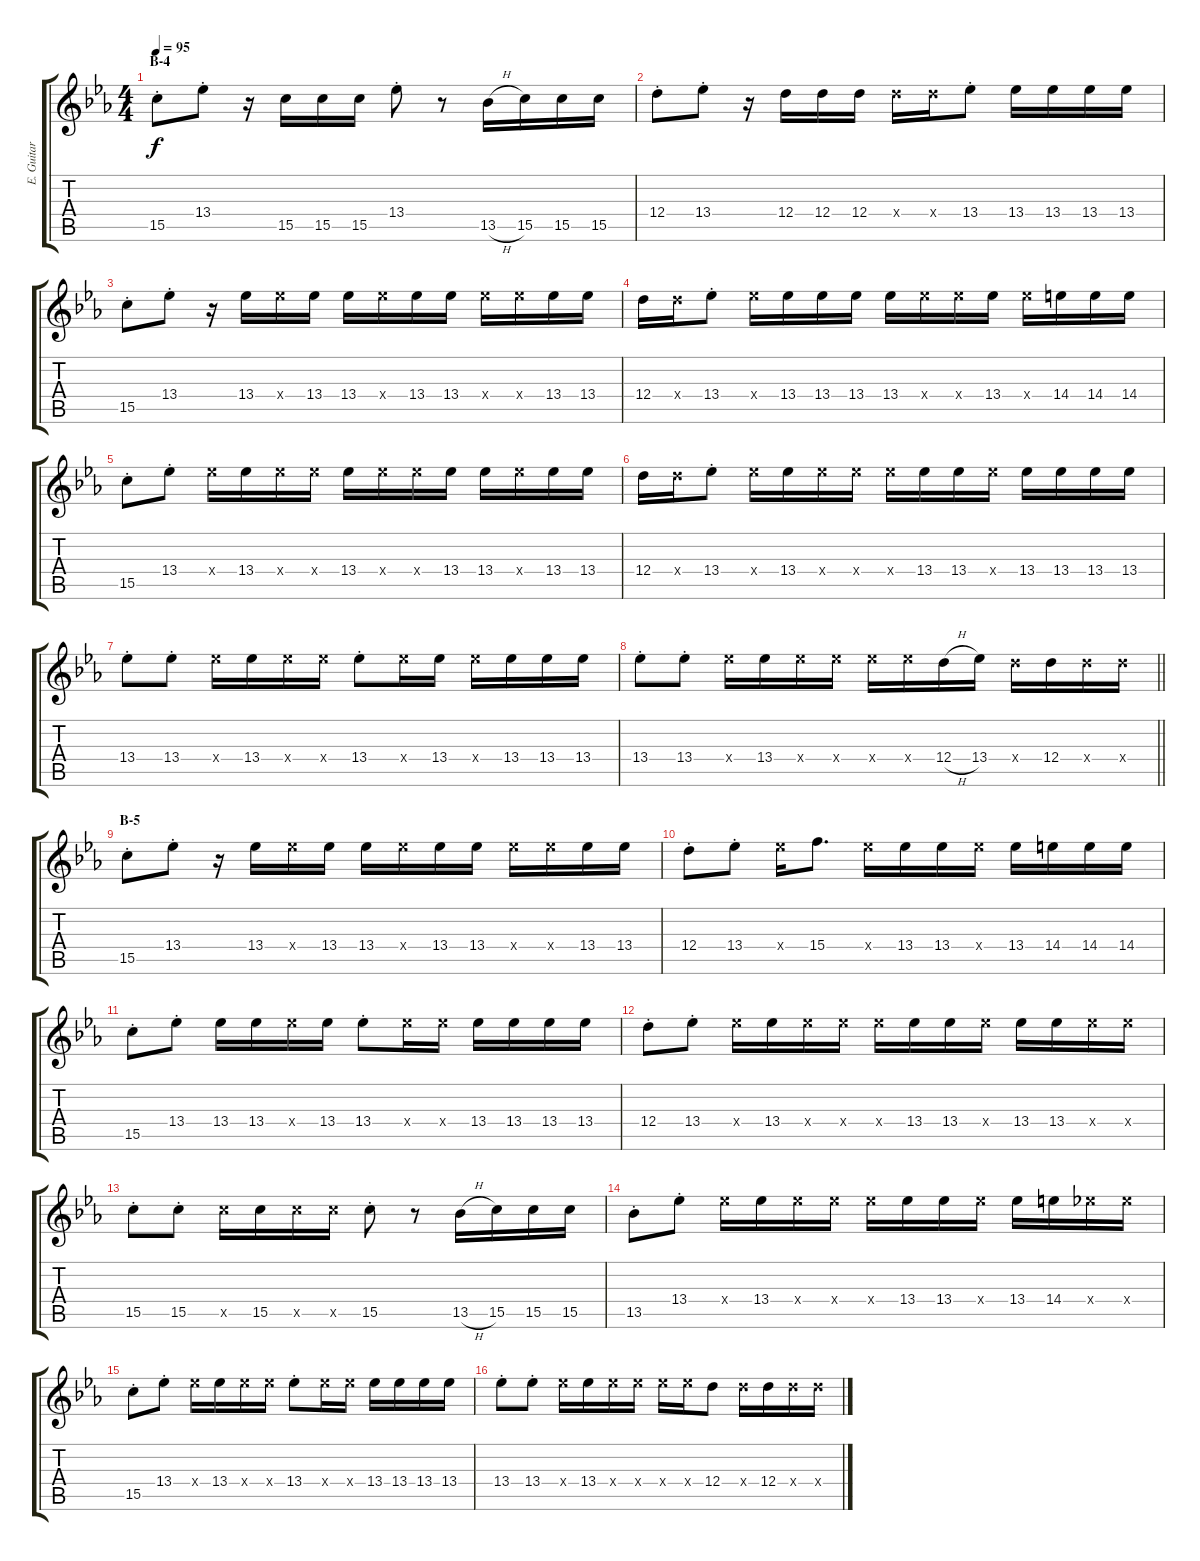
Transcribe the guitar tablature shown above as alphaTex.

\track ("E. Guitar V" "E. Guitar ") {instrument overdrivenguitar}
\staff {score tabs}
\tuning (E4 B3 G3 D3 A2 E2) {hide}
\ts (4 4)
\section ("" "B-4")
\tempo 95
\clef g2
\ks cminor
15.5{st}.8{dy f} 13.4{st}.8 r.16 15.5.16 15.5.16 15.5.16 13.4{st}.8 r.8 13.5{h}.16 15.5.16 15.5.16 15.5.16 |
12.4{st}.8 13.4{st}.8 r.16 12.4.16 12.4.16 12.4.16 12.4{x}.16 12.4{x}.16 13.4{st}.8 13.4.16 13.4.16 13.4.16 13.4.16 |
15.5{st}.8 13.4{st}.8 r.16 13.4.16 13.4{x}.16 13.4.16 13.4.16 13.4{x}.16 13.4.16 13.4.16 13.4{x}.16 13.4{x}.16 13.4.16 13.4.16 |
12.4.16 12.4{x}.16 13.4{st}.8 13.4{x}.16 13.4.16 13.4.16 13.4.16 13.4.16 13.4{x}.16 13.4{x}.16 13.4.16 13.4{x}.16 14.4.16 14.4.16 14.4.16 |
15.5{st}.8 13.4{st}.8 13.4{x}.16 13.4.16 13.4{x}.16 13.4{x}.16 13.4.16 13.4{x}.16 13.4{x}.16 13.4.16 13.4.16 13.4{x}.16 13.4.16 13.4.16 |
12.4.16 12.4{x}.16 13.4{st}.8 13.4{x}.16 13.4.16 13.4{x}.16 13.4{x}.16 13.4{x}.16 13.4.16 13.4.16 13.4{x}.16 13.4.16 13.4.16 13.4.16 13.4.16 |
13.4{st}.8 13.4{st}.8 13.4{x}.16 13.4.16 13.4{x}.16 13.4{x}.16 13.4{st}.8 13.4{x}.16 13.4.16 13.4{x}.16 13.4.16 13.4.16 13.4.16 |
\barLineRight lightlight
13.4{st}.8 13.4{st}.8 13.4{x}.16 13.4.16 13.4{x}.16 13.4{x}.16 13.4{x}.16 13.4{x}.16 12.4{h}.16 13.4.16 12.4{x}.16 12.4.16 12.4{x}.16 12.4{x}.16 |
\section ("" "B-5")
15.5{st}.8 13.4{st}.8 r.16 13.4.16 13.4{x}.16 13.4.16 13.4.16 13.4{x}.16 13.4.16 13.4.16 13.4{x}.16 13.4{x}.16 13.4.16 13.4.16 |
12.4{st}.8 13.4{st}.8 13.4{x}.16 15.4.8{d} 13.4{x}.16 13.4.16 13.4.16 13.4{x}.16 13.4.16 14.4.16 14.4.16 14.4.16 |
15.5{st}.8 13.4{st}.8 13.4.16 13.4.16 13.4{x}.16 13.4.16 13.4{st}.8 13.4{x}.16 13.4{x}.16 13.4.16 13.4.16 13.4.16 13.4.16 |
12.4{st}.8 13.4{st}.8 13.4{x}.16 13.4.16 13.4{x}.16 13.4{x}.16 13.4{x}.16 13.4.16 13.4.16 13.4{x}.16 13.4.16 13.4.16 13.4{x}.16 13.4{x}.16 |
15.5{st}.8 15.5{st}.8 15.5{x}.16 15.5.16 15.5{x}.16 15.5{x}.16 15.5{st}.8 r.8 13.5{h}.16 15.5.16 15.5.16 15.5.16 |
13.5{st}.8 13.4{st}.8 13.4{x}.16 13.4.16 13.4{x}.16 13.4{x}.16 13.4{x}.16 13.4.16 13.4.16 13.4{x}.16 13.4.16 14.4.16 13.4{x}.16 13.4{x}.16 |
15.5{st}.8 13.4{st}.8 13.4{x}.16 13.4.16 13.4{x}.16 13.4{x}.16 13.4{st}.8 13.4{x}.16 13.4{x}.16 13.4.16 13.4.16 13.4.16 13.4.16 |
13.4{st}.8 13.4{st}.8 13.4{x}.16 13.4.16 13.4{x}.16 13.4{x}.16 13.4{x}.16 13.4{x}.16 12.4.8 12.4{x}.16 12.4.16 12.4{x}.16 12.4{x}.16
